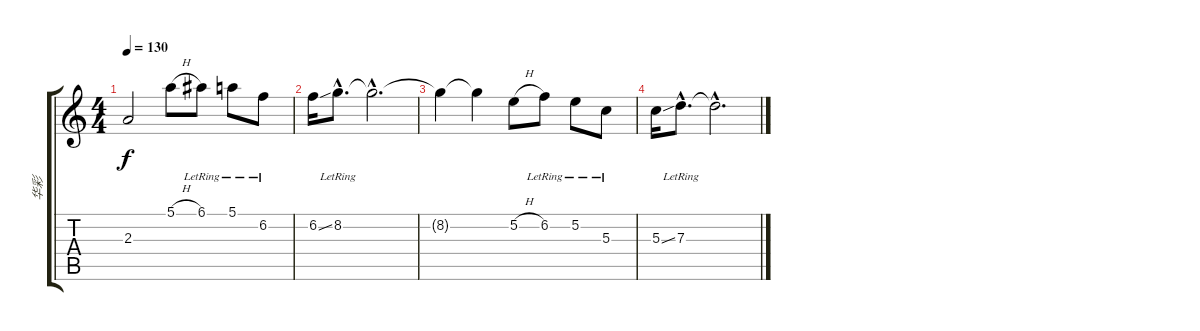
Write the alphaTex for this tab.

\track ("华彩" "华彩") {instrument electricguitarjazz}
\staff {score tabs}
\tuning (E4 B3 G3 D3 A2 E2) {hide}
\ts (4 4)
\tempo 130
\clef g2
\ks c
2.3{t}.2{dy f} 5.1{h}.8 6.1{lr}.8 5.1{lr}.8 6.2{lr}.8 |
6.2{ss}.16 8.2{hac lr}.8{d} 8.2{hac t}.2{d} |
8.2{t}.4 8.2{t}.4 5.2{h}.8 6.2{lr}.8 5.2{lr}.8 5.3{lr}.8 |
5.3{ss}.16 7.3{hac lr}.8{d} 7.3{hac t}.2{d}
